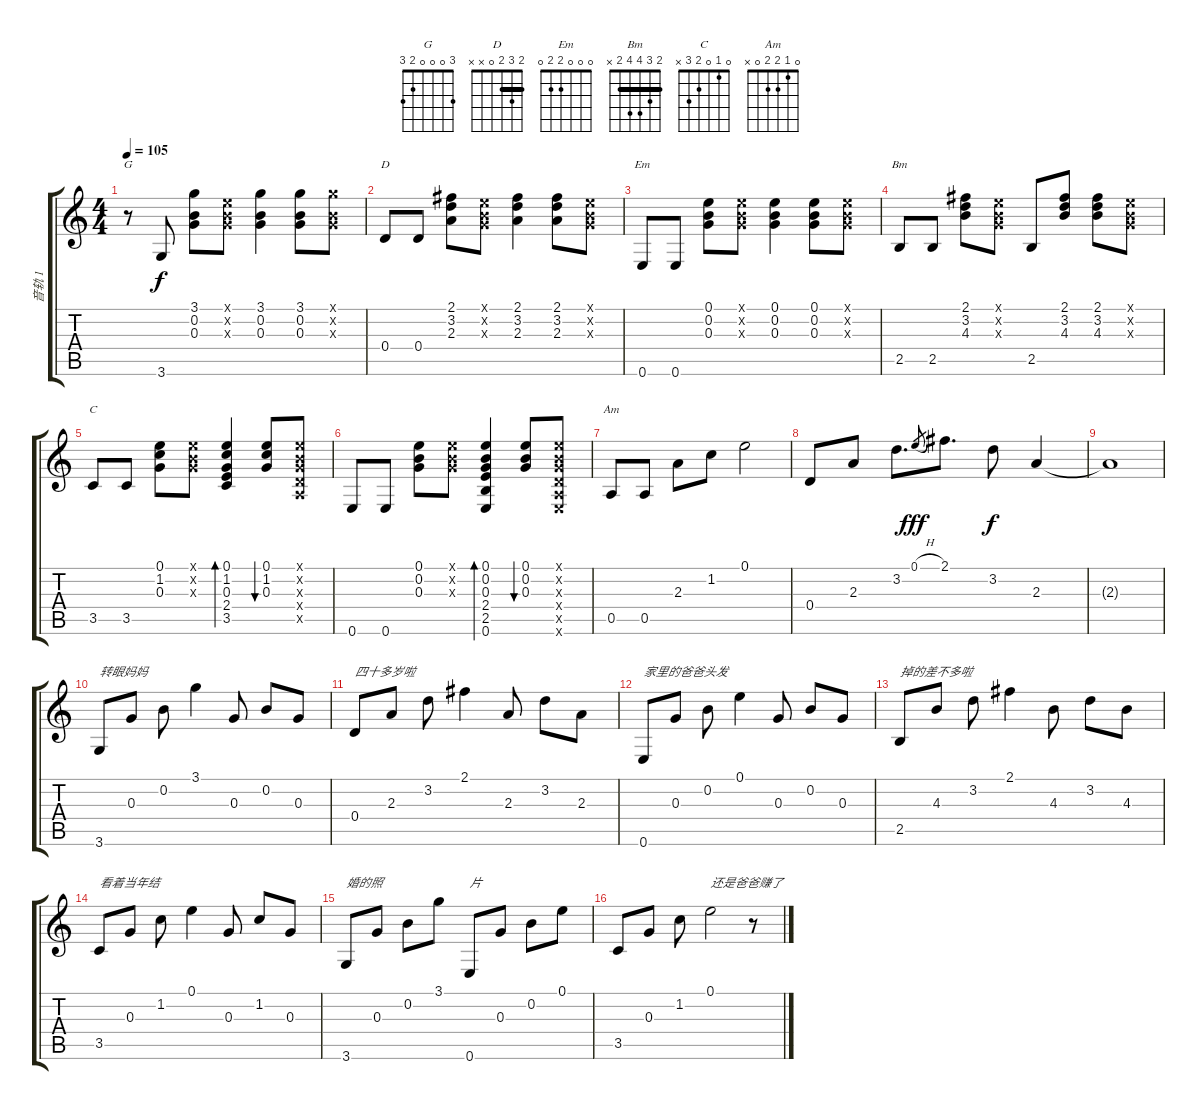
\track ("音轨 1" "音轨 1") {instrument acousticguitarsteel}
\staff {score tabs}
\tuning (E4 B3 G3 D3 A2 E2) {hide}
\chord ("G" 3 0 0 0 2 3)
\chord ("D" 2 3 2 0 x x) {barre 2}
\chord ("Em" 0 0 0 2 2 0)
\chord ("Bm" 2 3 4 4 2 x) {barre 2}
\chord ("C" 0 1 0 2 3 x)
\chord ("Am" 0 1 2 2 0 x)
\ts (4 4)
\tempo 105
\clef g2
\ks c
r.8{ch "G" txt "" dy f instrument acousticguitarsteel} 3.6.8 (3.1 0.2 0.3).8 (0.1{x} 0.2{x} 0.3{x}).8 (3.1 0.2 0.3).4 (3.1 0.2 0.3).8 (3.1{x} 0.2{x} 0.3{x}).8 |
0.4.8{ch "D"} 0.4.8 (2.1 3.2 2.3).8 (0.1{x} 0.2{x} 0.3{x}).8 (2.1 3.2 2.3).4 (2.1 3.2 2.3).8 (0.1{x} 0.2{x} 0.3{x}).8 |
0.6.8{ch "Em"} 0.6.8 (0.1 0.2 0.3).8 (0.1{x} 0.2{x} 0.3{x}).8 (0.1 0.2 0.3).4 (0.1 0.2 0.3).8 (0.1{x} 0.2{x} 0.3{x}).8 |
2.5.8{ch "Bm"} 2.5.8 (2.1 3.2 4.3).8 (0.1{x} 0.2{x} 0.3{x}).8 2.5.8 (2.1 3.2 4.3).8 (2.1 3.2 4.3).8 (0.1{x} 0.2{x} 0.3{x}).8 |
3.5.8{ch "C"} 3.5.8 (0.1 1.2 0.3).8 (0.1{x} 0.2{x} 0.3{x}).8 (0.1 1.2 0.3 2.4 3.5).4{bd 240} (0.1 1.2 0.3).8{bu 120} (0.1{x} 0.2{x} 0.3{x} 0.4{x} 0.5{x}).8 |
0.6.8 0.6.8 (0.1 0.2 0.3).8 (0.1{x} 0.2{x} 0.3{x}).8 (0.1 0.2 0.3 2.4 2.5 0.6).4{bd 240} (0.1 0.2 0.3).8{bu 120} (0.1{x} 0.2{x} 0.3{x} 0.4{x} 0.5{x} 0.6{x}).8 |
0.5.8{ch "Am"} 0.5.8 2.3.8 1.2.8 0.1.2 |
0.4.8 2.3.8 3.2.8{d} 0.1{h}.8{gr dy fff} 2.1.8{d} 3.2.8{dy f} 2.3.4 |
2.3{t}.1 |
3.6.8{txt "转眼妈妈"} 0.3.8 0.2.8 3.1.4 0.3.8 0.2.8 0.3.8 |
0.4.8{txt "四十多岁啦"} 2.3.8 3.2.8 2.1.4 2.3.8 3.2.8 2.3.8 |
0.6.8{txt "家里的爸爸头发"} 0.3.8 0.2.8 0.1.4 0.3.8 0.2.8 0.3.8 |
2.5.8{txt "掉的差不多啦"} 4.3.8 3.2.8 2.1.4 4.3.8 3.2.8 4.3.8 |
3.5.8{txt "看着当年结"} 0.3.8 1.2.8 0.1.4 0.3.8 1.2.8 0.3.8 |
3.6.8{txt "婚的照"} 0.3.8 0.2.8 3.1.8 0.6.8{txt "片"} 0.3.8 0.2.8 0.1.8 |
3.5.8 0.3.8 1.2.8 0.1.2{txt "还是爸爸赚了"} r.8
